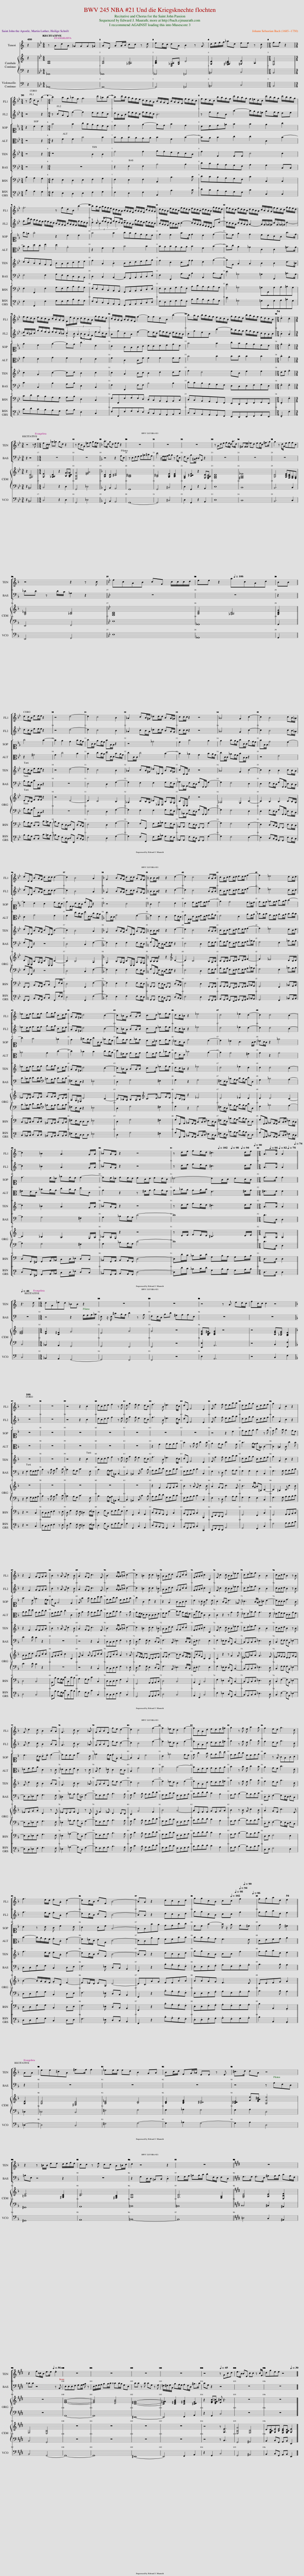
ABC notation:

X:1
%%score [ 1 ( 2 3 ) ] [ 4 ( 5 6 ) ] [ 7 8 ] 9 [ 10 11 12 13 ] { 14 | 15 } { 16 | 17 } [ 18 19 ] 20 [ 21 22 ]
L:1/8
Q:1/4=480
M:none
I:linebreak $
K:C
V:1 treble
V:2 treble
V:3 treble
V:4 treble
V:5 treble
V:6 treble
V:7 treble
V:8 treble
V:9 alto
V:10 alto1
V:11 alto
V:12 treble transpose=-12
V:13 bass
V:14 treble
V:15 bass
V:16 treble
V:17 bass
V:18 bass
V:19 bass-8
V:20 bass
V:21 bass
V:22 bass-8
V:1
 z2 ||[K:Bb][M:4/4][Q:1/4=54] z8 | z8 | z8 | z8 || %5
[M:2/4] z4 ||$[M:3/4][Q:1/4=90] z f dB b2- |[M:6/4] b2 ag_af g3 c'=ab- | bc'/b/ a/g/f/e/ d/c/B/A/ B/A/G/F/ B/A/G/F/ f/e/d/c/ | f/e/d/c/ b/a/g/f/ c'/b/a/g/ f/=e/d/c/ c'/b/a/g/ c'/b/a/g/ |$ %10
 .f6 z fdB b2- | ba/g/ a/g/f/e/ d/c/B/A/ B/A/G/F/ B/A/G/F/ c/B/A/G/ | d/c/B/A/ e/d/c/B/ f/e/d/c/ e/d/c/.B/ d/c/B/A/ g/f/e/d/ | f/e/d/c/ e/d/c/B/ d/c/B/A/ c/B/A/G/ f/e/d/c/ g/f/e/d/ |$ f/e/d/c/ e/d/c/B/ c/B/A/G/ F/e/d/c/ d/c/B/A/ g/f/e/d/ | %15
 c/B/A/G/ B/A/G/F/ f2- ffdB b2- | ba/g/ b/a/g/f/ e/d/c/B/ g/f/e/d/ b/a/g/f/ e/d/c/B/ ||[M:2/4][Q:1/4=54] .d2 .c2 ||$[M:3/4] z2 z4 ||[M:4/4] z8 | %20
 z8 ||[K:F] z8 | z8 | z8 | z8 | %25
 z8 | z8 | z8 |$ z8 ||[K:Bb] z8 | %30
 z8[Q:1/4=106] | z2 ||$ dc/B/ ee/e/ z2 | z4 d4- | d2 c4 B2 | %35
 _A2 cB/^G/ _dd/d/ BA/=G/ | cc/c/ z2 z4 | _A4 G2 c2- | c2 B4 cB/_A/ |$ dD/D/ BA/G/ cc/c/ c2- | %40
 c2 B4 A2 ||[K:F] G2 BA/G/ cc/c/ AG/F/ ||[K:C] BB/B/ z2 z2 d2- | d2 c4 BA/B/ | cB/c/ dc/d/ ed/e/ f2- | %45
 f2 _e4 dc/d/ |$ _ed/e/ fe/f/ gf/g/ cd/e/ | AG/^F/ d4 c2- | c_B/A/ BA/B/ c>d _ef/e/ | dc/_B/ z2 _e4 | %50
 d4 _e2 d2- | d2 d4 c2- |$ c2 _B2 A3 G/A/ | _BA/G/ z2 z4 | z d/e/ fe/d/ ^c3 d/e/[Q:1/4=102][Q:1/4=98][Q:1/4=94][Q:1/4=90] || %55
[M:2/4] A>A A2[Q:1/4=86][Q:1/4=82][Q:1/4=78][Q:1/4=74] ||$[Q:1/4=48] z4 ||[M:4/4] z8 | z8 | z8 | %60
 z8 | z8 ||$[K:F] z8[Q:1/4=106] | z8 | z4 z2 c2 | %65
 dcde f2 z e | d g2 f e2 dc | f3 B _e3 d/c/ | dE F4 E2 | F f2 f eeaa | %70
 ddgg cdef | g2 G2 c2 z2 |$ z2 F2 GFGA | B2 z A G c2 B | A2 GF c3 F | %75
 B3 A/G/ A=B c2- | c2 =B2 c c2 _B | AAdd GGcc | FGAB c2 C2 | F c2 c BB_ee | %80
 cd_ef B2 B2 | cBcd B2 z B |$ G d2 c B2 BA | G3 c B3 _A | GABF fe d2- | %85
 d2 c4 f2- | f2 _ed c2 f2- | fBAd ede^f | g2 z f e a2 g | f2 ed g3 c |$ %90
 f3 e/d/ .e.A d2- | dc/B/ cF B4- | BA z2 dcBd | ggcB c[Q:1/4=102]c[Q:1/4=94] f2[Q:1/4=98][Q:1/4=90][Q:1/4=86] | fgad[Q:1/4=54] e2 ||$ %95
 z2 | z8 | z8 | z8 | z8 |$ %100
 z8 | z8 | z8 | z8 ||[K:E] z8 |$ %105
 z8[Q:1/4=56] | z8 | z8 | z8 | z8 | %110
 z8[Q:1/4=45] | z8 | z8[Q:1/4=30] |] %113
V:2
 z2 ||[K:Bb][M:4/4] z8 | z8 | z8 | z8 || %5
[M:2/4] z4 ||$[M:3/4] z4 z2 |[M:6/4] z cAF f2- f2 edec | d/B/A/B/ f/e/d/c/ f/e/d/c/ .B6 | z fdB a2- a/g/f/=e/ gf/e/ de |$ %10
 .fc'/b/ a/g/f/e/ f/e/d/c/ B/A/G/F/ B/A/G/F/ f/e/d/c/ | z .c f/.ec/ .fd/c/ z6 | B/A/G/F/ c/B/A/B/ c2- c/B/A/G/ F/E/D/C/ Dd- | d/c/B/A/ c/B/A/G/ A2- A/G/_G/=G/ c/G/_G/=G/ d2- |$ d/c/=B/c/ g/f/e/d/ e/d/c/_B/ (4:3:4.c2 .A2 .G2 .d2 | %15
 AfcA e2- ed/c/ f/e/d/c/ d/c/B/A/ | BfdB b2- b/a/g/f/ g/f/e/d/ c/B/A/B/ ||[M:2/4] .B2 .A2 ||$[M:3/4] z2 z4 ||[M:4/4] z8 | %20
 z8 ||[K:F] z8 | z8 | z8 | z8 | %25
 z8 | z8 | z8 |$ z8 ||[K:Bb] z8 | %30
 z8 | z2 ||$ dc/B/ ee/e/ z2 | z4 d4- | d2 c4 B2 | %35
 _A2 cB/A/ _dd/d/ BA/G/ | cc/c/ z2 z4 | _A4 G2 c2- | c2 B4 cB/_A/ |$ dD/D/ BA/G/ cc/c/ c2- | %40
 c2 B4 A2 ||[K:F] G2 BA/G/ cc/c/ AG/F/ ||[K:C] BB/B/ z2 z2 d2- | d2 c4 BA/B/ | cB/c/ dc/d/ ed/e/ f2- | %45
 f2 _e4 dc/d/ |$ _ed/e/ fe/f/ gf/g/ cd/e/ | AG/^F/ d4 c2- | c_B/A/ BA/B/ c>d _ef/e/ | dc/_B/ z2 _e4 | %50
 d4 _e2 d2- | d2 d4 c2- |$ c2 _B2 A3 G/A/ | _BA/G/ z2 z4 | z d/e/ fe/d/ ^c3 d/e/ || %55
[M:2/4] A>A A2 ||$ z4 ||[M:4/4] z8 | z8 | z8 | %60
 z8 | z8 ||$[K:F] z8 | z8 | z4 z2 c2 | %65
 dcde f2 z e | d g2 f e2 dc | f3 B _e3 d/c/ | dE F4 E2 | F f2 f eeaa | %70
 ddgg cdef | g2 G2 c2 z2 |$ z2 F2 GFGA | B2 z A G c2 B | A2 GF c3 F | %75
 B3 A/G/ A=B c2- | c2 =B2 c c2 _B | AAdd GGcc | FGAB c2 C2 | F c2 c BB_ee | %80
 cd_ef B2 B2 | cBcd B2 z B |$ G d2 c B2 BA | G3 c B3 _A | GABF fe d2- | %85
 d2 c4 f2- | f2 _ed c2 f2- | fBAd ede^f | g2 z f e a2 g | f2 ed g3 c |$ %90
 f3 e/d/ .e.A d2- | dc/B/ cF B4- | BA z2 dcBd | ggcB cc f2 | fgad e2 ||$ %95
 z2 | z8 | z8 | z8 | z8 |$ %100
 z8 | z8 | z8 | z8 ||[K:E] z8 |$ %105
 z8 | z8 | z8 | z8 | z8 | %110
 z8 | z8 | z8 |] %113
V:3
 x2 ||[K:Bb][M:4/4] x8 | x8 | x8 | x8 || %5
[M:2/4] x4 ||$[M:3/4] x6 |[M:6/4] x12 | x12 | x12 |$ %10
 x12 | (4:3:4.d2 .B2 .d2 .e2 d/c/B/A/ g/f/e/d/ e/d/c/B/ | x12 | x12 |$ z6 z .B B/.AF/ .ec/B/ | %15
 x12 | x12 ||[M:2/4] x4 ||$[M:3/4] x6 ||[M:4/4] x8 | %20
 x8 ||[K:F] x8 | x8 | x8 | x8 | %25
 x8 | x8 | x8 |$ x8 ||[K:Bb] x8 | %30
 x8 | x2 ||$ x6 | x8 | x8 | %35
 x8 | x8 | x8 | x8 |$ x8 | %40
 x8 ||[K:F] x8 ||[K:C] x8 | x8 | x8 | %45
 x8 |$ x8 | x8 | x8 | x8 | %50
 x8 | x8 |$ x8 | x8 | x8 || %55
[M:2/4] x4 ||$ x4 ||[M:4/4] x8 | x8 | x8 | %60
 x8 | x8 ||$[K:F] x8 | x8 | x8 | %65
 x8 | x8 | x8 | x8 | x8 | %70
 x8 | x8 |$ x8 | x8 | x8 | %75
 x8 | x8 | x8 | x8 | x8 | %80
 x8 | x8 |$ x8 | x8 | x8 | %85
 x8 | x8 | x8 | x8 | x8 |$ %90
 x8 | x8 | x8 | x8 | x6 ||$ %95
 x2 | x8 | x8 | x8 | x8 |$ %100
 x8 | x8 | x8 | x8 ||[K:E] x8 |$ %105
 x8 | x8 | x8 | x8 | x8 | %110
 x8 | x8 | x8 |] %113
V:4
 z2 ||[K:Bb][M:4/4] z8 | z8 | z8 | z8 || %5
[M:2/4] z4 ||$[M:3/4] z f d B b2- |[M:6/4] b2 a g _a f g3 c' =a b- | b c'/ b/ a/ g/ f/ e/ d/ c/ B/ A/ B/ A/ G/ F/ B/ A/ G/ F/ f/ e/ d/ c/ | f/ e/ d/ c/ b/ a/ g/ f/ c'/ b/ a/ g/ f/ =e/ d/ c/ c'/ b/ a/ g/ c'/ b/ a/ g/ |$ %10
 .f6 z f d B b2- | b a/ g/ a/ g/ f/ e/ d/ c/ B/ A/ B/ A/ G/ F/ B/ A/ G/ F/ c/ B/ A/ G/ | d/ c/ B/ A/ e/ d/ c/ B/ f/ e/ d/ c/ e/ d/ c/ B/ d/ c/ B/ A/ g/ f/ e/ d/ | f/ e/ d/ c/ e/ d/ c/ B/ d/ c/ B/ A/ c/ B/ A/ G/ f/ e/ d/ c/ g/ f/ e/ d/ |$ f/ e/ d/ c/ e/ d/ c/ B/ c/ B/ A/ .G/ F/ e/ d/ c/ d/ c/ B/ A/ g/ f/ e/ d/ | %15
 c/ B/ A/ G/ B/ A/ G/ F/ f2- f f d B b2- | b a/ g/ b/ a/ g/ f/ e/ d/ c/ B/ g/ f/ e/ d/ b/ a/ g/ f/ e/ d/ c/ B/ ||[M:2/4] .d2 .c2 ||$[M:3/4] z2 z4 ||[M:4/4] z8 | %20
 z8 ||[K:F] z8 | z8 | z8 | z8 | %25
 z8 | z8 | z8 |$ z8 ||[K:Bb] z8 | %30
 z8 | z2 ||$ g4 f2 | f2 e2 d2 f e/ d/ | g G/ G/ e d/ c/ f F/ F/ z2 | %35
 z4 _d4 | c2 f4 e2- | e2 f e/ d/ g G/ G/ e d/ c/ | f F/ F/ d4 c2- |$ c2 B2 A2 c B/ A/ | %40
 d D/ D/ B A/ G/ c C/ C/ z2 ||[K:F] z4 A4 ||[K:C] G2 c4 B2- | B2 c B/ c/ d c/ d/ e2- | e2 d4 c _B/ c/ | %45
 d c/ d/ _e d/ e/ f e/ f/ g2- |$ g2 f4 _e2 | d2 ^f e/ d/ g G/ G/ _e d/ c/ | a d/ d/ d _e/ d/ c A/ _B/ c d/ c/ | _B A/ G/ d4 c2- | %50
 c2 _B2 A3 G/ A/ | _B A/ G/ z2 _e4 |$ d3 c/ _B/ _e d/ c/ d2- | d c/ _B/ d c/ B/ c A/ B/ c B/ A/ | _B4- B G/ A/ B A/ G/ || %55
[M:2/4] d3/2 d/ d2 ||$ z4 ||[M:4/4] z8 | z8 | z8 | %60
 z8 | z8 ||$[K:F] z8 | z8 | z8 | %65
 z8 | z8 | z8 | z8 | z4 z2 c2 | %70
 d c d e f2 z e | d g2 f e2 d c |$ f3 B _e3 d/ c/ | d E F4 E2 | F f2 f e e a a | %75
 d d g g c d e f | g2 G2 c2 z2 | z2 F2 G F G A | B2 z A G c2 B | A2 G F B3 _E | %80
 _A3 G/ F/ .G .=A B2- | B A A A d3 G |$ c3 B/ A/ .B .c d2- | d c c c f3 B | _e3 d/ c/ .d .E F2- | %85
 F2 E2 c4 | B2 _e4 d c | d g2 f e e a a | d d g g c c d e | f2 z F G F G A |$ %90
 B2 z B G c2 B | A2 A c F4- | F F f e d d g g | c c f2- f/ z/ e d ^c | d3 e ^c2 ||$ %95
 z2 | z8 | z8 | z8 | z8 |$ %100
 z8 | z8 | z8 | z8 ||[K:E] z8 |$ %105
 z8 | z8 | z8 | z8 | z8 | %110
 z4 z4 | z8 | z8 |] %113
V:5
 z2 ||[K:Bb][M:4/4] z8 | z8 | z8 | z8 || %5
[M:2/4] z4 ||$[M:3/4] z2 z4 |[M:6/4] z c A F f2- f2 e d e c | d/ B/ A/ B/ f/ e/ d/ c/ f/ e/ d/ c/ .B6 | z f d B a2- a/ g/ f/ =e/ g f/ e/ d e |$ %10
 .f c'/ b/ a/ g/ f/ e/ f/ e/ d/ c/ B/ A/ G/ F/ B/ A/ G/ F/ f/ e/ d/ c/ | z .c f/ .e c/ .f d/ c/ z6 | B/ A/ G/ F/ c/ B/ A/ B/ c2- c/ B/ A/ G/ F/ E/ D/ C/ D d- | d/ c/ B/ A/ c/ B/ A/ G/ A2- A/ G/ _G/ =G/ c/ G/ _G/ =G/ d2- |$ d/ c/ =B/ c/ g/ f/ e/ d/ e/ d/ c/ _B/ (4:3:4.c2 .A2 .G2 .d2 | %15
 A f c A e2- e d/ c/ f/ e/ d/ c/ d/ c/ B/ A/ | B f d B b2- b/ a/ g/ f/ g/ f/ e/ d/ c/ B/ A/ B/ ||[M:2/4] .B2 .A2 ||$[M:3/4] z6 ||[M:4/4] z8 | %20
 z8 ||[K:F] z8 | z8 | z8 | z8 | %25
 z8 | z8 | z8 |$ z8 ||[K:Bb] z8 | %30
 z8 | z2 ||$ z2 ^G4 | G2 c4 B2- | B2 c B/ A/ d D/ D/ B A/ G/ | %35
 c C/ C/ c4 B2- | B2 _A2 G2 B A/ G/ | c C/ C/ _A G/ F/ B B/ B/ z2 | z4 E4 |$ D2 G4 F2- | %40
 F2 d c/ B/ e E/ E/ c B/ A/ ||[K:F] d D/ D/ G4 F2- ||[K:C] F2 E2 D2 F E/ D/ | G G/ G/ E D/ E/ F E/ F/ G A/ G/ | F4 E2 A G/ A/ | %45
 _B A/ B/ G F/ G/ A G/ A/ B c/ B/ |$ _A4 G2 c2- | c2 _B4 c B/ A/ | d ^F/ F/ G F/ G/ A F/ G/ A _B/ A/ | G D/ D/ _B4 A2- | %50
 A2 G4 ^F2 | G2 z2 G4 |$ ^F E/ D/ _B A/ G/ c B/ A/ d D | G2 z2 z ^F/ G/ A G/ F/ | G _B/ A/ G A/ B/ E3 ^F/ G/ || %55
[M:2/4] ^F3/2 F/ F2 ||$ z4 ||[M:4/4] z4 z2 z2 | z8 | z8 | %60
 z8 | z8 ||$[K:F] z8 | z8 | z8 | %65
 z8 | z8 | z2 F2 G F G A | B2 z A G c2 B | A2 G F c3 F | %70
 B3 A/ G/ A D C2- | C2 D2 C c2 B |$ A A d d G G c c | F G A B c2 C2 | F A2 A G G c c | %75
 F F B B A2 z A | G F/ E/ D D C C D E | F F B2- B B G F/ _E/ | D B A F C2 C2 | C2 z2 z G2 G | %80
 _E E _A A G3 F | _E G F F D D G F |$ _E F G A D2 z D | _E D E F D2 z D | B F2 _E D2 D C | %85
 B2 G4 F2 | B4 A4- | A E F F G F G A | B2 z B G c2 B | A2 G F c3 E |$ %90
 B2- B/ A/ G/ F/ .G .C F2- | F _E/ D/ E A D4- | D C A G F F B B | B B A G F3 E | D E F G A2 ||$ %95
 z2 | z8 | z8 | z8 | z8 |$ %100
 z8 | z8 | z8 | z8 ||[K:E] z8 |$ %105
 z8 | z8 | z8 | z8 | z8 | %110
 z8 | z8 | z8 |] %113
V:6
 x2 ||[K:Bb][M:4/4] x8 | x8 | x8 | x8 || %5
[M:2/4] x4 ||$[M:3/4] x6 |[M:6/4] x12 | x12 | x12 |$ %10
 x12 | (4:3:4.d2 .B2 .d2 .e2 d/ c/ B/ A/ g/ f/ e/ d/ e/ d/ c/ B/ | x12 | x12 |$ z6 z .B B/ .A F/ .e c/ B/ | %15
 x12 | x12 ||[M:2/4] x4 ||$[M:3/4] x6 ||[M:4/4] x8 | %20
 x8 ||[K:F] x8 | x8 | x8 | x8 | %25
 x8 | x8 | x8 |$ x8 ||[K:Bb] x8 | %30
 x8 | x2 ||$ x6 | x8 | x8 | %35
 x8 | x8 | x8 | x8 |$ x8 | %40
 x8 ||[K:F] x8 ||[K:C] x8 | x8 | x8 | %45
 x8 |$ x8 | x8 | x8 | x8 | %50
 x8 | x8 |$ x8 | x8 | x8 || %55
[M:2/4] x4 ||$ x4 ||[M:4/4] x8 | x8 | x8 | %60
 x8 | x8 ||$[K:F] x8 | x8 | x8 | %65
 x8 | x8 | x8 | x8 | x8 | %70
 x8 | x8 |$ x8 | x8 | x8 | %75
 x8 | x8 | x8 | x8 | x8 | %80
 x8 | x8 |$ x8 | x8 | x8 | %85
 x8 | x8 | x8 | x8 | x8 |$ %90
 x8 | x8 | x8 | x8 | x6 ||$ %95
 x2 | x8 | x8 | x8 | x8 |$ %100
 x8 | x8 | x8 | x8 ||[K:E] x8 |$ %105
 x8 | x8 | x8 | x8 | x8 | %110
 x8 | x8 | x8 |] %113
V:7
 z2 ||[K:Bb][M:4/4] z8 | z8 | z8 | z8 || %5
[M:2/4] z4 ||$[M:3/4] z2 B2 B2 |[M:6/4] f4 f2 g f e d c B | d2 c2 e2- e d f2 d2 | B c d =e f2- f2 e2 g2- |$ %10
 g =e .f4 z2 B2 B2 | f4 f2 g f e d c B | d2 c2 f3/2 c/ d2 B2 d2- | d c e2 d2 c B A G g3/2 d/ |$ e2 c2 e2- e d g2 B2 | %15
 A2 G F G A B A B c d B | f4 f2 g f e d c B ||[M:2/4] .d2 .c2 ||$[M:3/4] z2 z4 ||[M:4/4] z8 | %20
 z8 ||[K:F] z8 | z8 | z8 | z8 | %25
 z8 | z8 | z8 |$ z8 ||[K:Bb] z8 | %30
 z8 | z2 ||$ g g/ g/ e e/ e/ e d/ c/ | g G g f/ e/ f F f e/ d/ | g a/ b/ a g/ a/ f g/ a/ g f/ g/ | %35
 e f/ g/ _a g/ a/ _A _d/ c/ B c/ d/ | c B/ c/ _A B/ c/ B c/ d/ G A/ B/ | c d/ e/ f g/ _a/ d c/ d/ e f/ g/ | c B/ c/ d e/ f/ B c/ d/ e f/ e/ |$ d e/ f/ g a/ b/ e f/ g/ a b/ c'/ | %40
 f g/ a/ b c'/ d'/ e f/ g/ a b/ c'/ ||[K:F] d e/ f/ g a/ b/ a g/ a/ f g/ a/ ||[K:C] d e/ f/ e f/ g/ A B/ c/ d e/ f/ | g4 f2 e d | c2 A2 G2 c2 | %45
 _B4 A2 G2 |$ _A G/ A/ F G/ A/ D d _e d/ c/ | a c a g/ ^f/ ^a c'/ _b/ =a b/ c'/ | ^f d _b c'/ b/ a c'/ b/ a g/ a/ | _b4 z a/ b/ c' b/ a/ | %50
 d' c'/ d'/ g a/ _b/ _e d/ c/ _B/ A/ d | d2 z2 z A/ _B/ c B/ A/ |$ d c/ d/ G ^F/ G/ A _B/ c/ d2- | d _b/ a/ g a/ b/ ^f a/ g/ f g/ a/ | d g/ a/ _b a/ g/ ^c' e/ ^f/ g f/ e/ || %55
[M:2/4] ^f3/2 f/ f2 ||$ z4 ||[M:4/4] z8 | z8 | z8 | %60
 z8 | z8 ||$[K:F] z8 | z8 | z8 | %65
 z8 | z8 | z8 | z8 | z4 z2 c2 | %70
 d c d e f2 z e | d g2 f e2 d c |$ f3 B _e3 d/ c/ | d E F4 E2 | F f2 f e e a a | %75
 d d g g c d e f | g2 G2 c2 z2 | z2 F2 G F G A | B2 z A G c2 B | A2 G F B3 _E | %80
 _A3 G/ F/ .G .=A B2- | B A A A d3 G |$ c3 B/ A/ .B .c d2- | d c c c f3 B | _e3 d/ c/ .d .E F2- | %85
 F2 E2 c4 | B2 _e4 d c | d g2 f e e a a | d d g g c c d e | f2 z F G F G A |$ %90
 B2 z B G c2 B | A2 A c F4- | F F f e d d g g | c c f2- f/ z/ e d ^c | d3 e ^c2 ||$ %95
 z2 | z8 | z8 | z8 | z8 |$ %100
 z8 | z8 | z8 | z8 ||[K:E] z8 |$ %105
 z8 | z8 | z8 | z8 | z8 | %110
 z8 | z8 | z8 |] %113
V:8
 z2 ||[K:Bb][M:4/4] z8 | z8 | z8 | z8 || %5
[M:2/4] z4 ||$[M:3/4] z4 z2 |[M:6/4] z2 F2 F2 B4 B2 | B A B A G A B2 F2 B2- | B A B2 c2 c2 C2 B2- |$ %10
 B A d c e2 d2 .G4 | z2 F2 F2 B4 B2 | B A B A G A B2 F2 B2- | B c A2 _G2 D2 D2 =G3/2 G/ |$ G2 E2 G2 F2 E2 E2 | %15
 F2 C2 C F F2 F2 F F | B4 B2 B B B2 B2 ||[M:2/4] .B2 .A2 ||$[M:3/4] z2 z4 ||[M:4/4] z8 | %20
 z8 ||[K:F] z8 | z8 | z8 | z8 | %25
 z8 | z8 | z8 |$ z8 ||[K:Bb] z8 | %30
 z8 | z2 ||$ d d/ d/ c c/ c/ c d/ e/ | d c/ =B/ c G d A _B c/ d/ | G e/ d/ c d/ e/ A d/ c/ B c/ d/ | %35
 c d/ e/ f e/ f/ _d e/ f/ e E | e d/ e/ f g/ _a/ d e/ f/ g f/ g/ | c B/ c/ _A B/ c/ B A/ B/ c d/ e/ | A G/ A/ F G/ A/ G A/ B/ c d/ e/ |$ A G/ A/ B c/ d/ c d/ e/ f c | %40
 d e/ f/ g a/ b/ c d/ e/ F G/ A/ ||[K:F] B c/ d/ c G C c/ B/ A B/ c/ ||[K:C] d c/ B/ c d/ e/ f g/ a/ B c/ d/ | G A/ B/ E F/ G/ A2 B2 | A2 d2 B2 A2 | %45
 D2 G2 C2 D2 |$ C2 F2 G4 | d3 e/ ^f/ g a/ g/ f g | a2 g a/ g/ ^f _e2 d/ c/ | g4 z _e/ d/ c d/ e/ | %50
 A G/ A/ _B c/ d/ c d/ _e/ d c | _B B/ c/ d c/ B/ _e A/ G/ ^F G/ A/ |$ D A _B c/ d/ _e G A B/ c/ | _B2 z2 z4 | z _B/ c/ d c/ B/ e ^c/ d/ e d/ c/ || %55
[M:2/4] d3/2 d/ d2 ||$ z4 ||[M:4/4] z8 | z8 | z8 | %60
 z8 | z8 ||$[K:F] z8 | z8 | z8 | %65
 z8 | z8 | z2 F2 G F G A | B2 z A G c2 B | A2 G F c3 F | %70
 B3 A/ G/ A =B, C2- | C2 =B,2 C c2 B |$ A A d d G G c c | F G A B c2 C2 | F A2 A G G c c | %75
 F F B B A2 z A | G F/ E/ D D C C D E | F F B2- B B G F/ _E/ | D B A F C2 C2 | C2 z2 z G2 G | %80
 ^D _E _A A G3 F | _E G F F D D G F |$ _E F G A D2 z D | _E D E F D2 z D | B, F2 _E D2 D C | %85
 B,2 G4 F2 | B4 A4- | A E F F G F G A | B2 z B G c2 B | A2 G F c3 E |$ %90
 B2- B/ A/ G/ F/ .G .C F2- | F _E/ D/ E A, D4- | D C A G F F B B | B B A G F3 E | D E F G A2 ||$ %95
 z2 | z8 | z8 | z8 | z8 |$ %100
 z8 | z8 | z8 | z8 ||[K:E] z8 |$ %105
 z8 | z8 | z8 | z8 | z8 | %110
 z8 | z8 | z8 |] %113
V:9
 z2 ||[K:Bb][M:4/4] z8 | z8 | z8 | z8 || %5
[M:2/4] z4 ||$[M:3/4] z4 z2 |[M:6/4] z6 z2 A,2 B,2 | F4 F2 G F E D C B, | F2 F,2 F, F, C4 C2 |$ %10
 D C B, A, G, F, B, A, B, C D E | F2 A,2 .B,2 B, C D E F G | F2 C2 C3/2 F/ F2 D2 G2- | G G, A,2 A,2 B,2 B,2 D3/2 =B,/ |$ C2 G,2 C2- C D B,2 C2 | %15
 C2 A,2 B, C B,2 D2 D E | F2 D4 E B, E2 E2 ||[M:2/4] D E .F2 ||$[M:3/4] z2 z4 ||[M:4/4] z8 | %20
 z8 ||[K:F] z8 | z8 | z8 | z4 z2 z2 | %25
 z8 | z8 | z8 |$ z8 ||[K:Bb] z8 | %30
 z8 | z2 ||$ B B/ B/ G G/ G/ _A A/ A/ | D E/ F/ G c A B/ c/ B A/ B/ | E G/ F/ E G A F/ E/ D B | %35
 E D/ C/ c B/ c/ F F, B, _A,/ G,/ | E F/ G/ _A G/ F/ G D E B, | E D/ C/ D C G D G, A,/ B,/ | C D/ E/ F B E G/ F/ G A/ B/ |$ A D d c/ B/ A G F G/ A/ | %40
 A, B,/ C/ D C/ B,/ G A/ B/ c B/ A/ ||[K:F] G D E F/ G/ A B/ c/ d c ||[K:C] B G G F/ E/ A G/ F/ F G/ A/ | B A/ G/ c G d2 e E | F4 E2 C2 | %45
 G2 _B,2 F2 D2 |$ _E2 D C D2 C2 | A, A/ G/ ^F G/ A/ G _E/ D/ C D/ E/ | A, D2 C/ D/ _E C2 _B,/ C/ | D4 z c/ _B/ A B/ c/ | %50
 ^F G/ A/ D G- G F/ G/ D F | G d/ c/ _B c/ d/ G _E/ D/ C D/ E/ |$ ^F, D2 _E/ D/ C3 D/ E/ | D2 z2 z ^F/ E/ D E/ F/ | G4- G G/ A/ _B A/ G/ || %55
[M:2/4] A3/2 A/ A2 ||$ z4 ||[M:4/4] z8 | z8 | z8 | %60
 z8 | z8 ||$[K:F] z8 | z8 | z4 z2 C2 | %65
 D C D E F2 z E | D G2 F E2 D C | F3 B, _E3 D/ C/ | D E, F,4 E,2 | F, F2 F E E A A | %70
 D D G G C D E F | G2 G,2 C2 z2 |$ z2 F,2 G, F, G, A, | B,2 z A, G, C2 B, | A,2 G, F, C3 F, | %75
 B,3 A,/ G,/ A, =B, C2- | C2 =B,2 C C2 _B, | A, A, D D G, G, C C | F, G, A, B, C2 C,2 | F, C2 C B, B, _E E | %80
 C D _E F B,2 B,2 | C B, C D B,2 z B, |$ G, D2 C B,2 B, A, | G,3 C B,3 _A, | G, A, B, F, F E D2- | %85
 D2 C4 F2- | F2 _E D C2 F2- | F B, A, D E D E ^F | G2 z F E A2 G | F2 E D G3 C |$ %90
 F3 E/ D/ .E .A, D2- | D C/ B,/ C F, B,4- | B, A, z2 D C B, D | G G C B, C C F2 | F G A D E2 ||$ %95
 z2 | z8 | z8 | z8 | z8 |$ %100
 z8 | z8 | z8 | z8 ||[K:E] z8 |$ %105
 z8 | z8 | z8 | z8 | z8 | %110
 z8 | z8 | z8 |] %113
V:10
 z2 ||[K:Bb][M:4/4] z8 | z8 | z8 | z8 || %5
[M:2/4] z4 ||$[M:3/4] z2 B2 B2 |[M:6/4] f4 f2 gfedcB | d2 c2 e2- ed f2 d2 | Bcd=e f2 f2 e2 g2 |$ %10
 g=e .f4 z2 B2 B2 | f4 f2 gfedcB | d2 c2 f>c d2 B2 d2- | dc e2 d2 cBAG g>d |$ e2 c2 e2- ed g2 B2 | %15
 A2 GFGA BABcdB | f4 f2 gfedcB ||[M:2/4] .d2 .c2 ||$[M:3/4] z2 z4 ||[M:4/4] z8 | %20
 z8 ||[K:F] z8 | z8 | z8 | z8 | %25
 z8 | z8 | z8 |$ z8 ||[K:Bb] z8 | %30
 z8 | z2 ||$ g4 f2- | f2 e2 d2 fe/d/ | gG/G/ ed/c/ fF/F/ z2 | %35
 z4 _d4 | c2 f4 e2 | e2 fe/d/ gG/G/ ed/c/ | fF/F/ d4 c2- |$ c2 B2 A2 cB/A/ | %40
 dD/D/ BA/G/ cC/C/ z2 ||[K:F] z4 A4 ||[K:C] G2 c4 B2 | B2 cB/c/ dc/d/ e2- | e2 d4 c_B/c/ | %45
 dc/d/ _ed/e/ fe/f/ g2- |$ g2 f4 _e2 | d2 ^fe/d/ gG/G/ _ed/c/ | ad/d/ d_e/d/ cA/_B/ cd/c/ | _BA/G/ d4 c2- | %50
 c2 _B2 A3 G/A/ | _BA/G/ z2 _e4 |$ d3 c/_B/ _ed/c/ d2- | dc/_B/ dc/B/ cA/B/ cB/A/ | _B4- BG/A/ BA/G/ || %55
[M:2/4] d>d d2 ||$ z4 ||[M:4/4] z8 | z8 | z8 | %60
 z8 | z8 ||$[K:F] z8 | z8 | z8 | %65
 z8 | z8 | z8 | z8 | z4 z2 c2 | %70
 dcde f2 z e | d g2 f e2 dc |$ f3 B _e3 d/c/ | dE F4 E2 | F f2 f eeaa | %75
 ddgg cdef | g2 G2 c2 z2 | z2 F2 GFGA | B2 z A G c2 B | A2 GF B3 _E | %80
 _A3 G/F/ .G.=A B2- | BAAA d3 G |$ c3 B/A/ .B.c d2- | dccc f3 B | _e3 d/c/ .d.E F2- | %85
 F2 E2 c4 | B2 _e4 dc | d g2 f eeaa | ddgg ccde | f2 z F GFGA |$ %90
 B2 z B G c2 B | A2 Ac F4- | FFfe ddgg | cc f2- f/ z/ e d^c | d3 e ^c2 ||$ %95
 z2 | z8 | z8 | z8 | z8 |$ %100
 z8 | z8 | z8 | z8 ||[K:E] z8 |$ %105
 z8 | z8 | z8 | z8 | z8 | %110
 z8 | z8 | z8 |] %113
V:11
 z2 ||[K:Bb][M:4/4] z8 | z8 | z8 | z8 || %5
[M:2/4] z4 ||$[M:3/4] z4 z2 |[M:6/4] z2 F2 F2 B4 B2 | BABAGA B2 F2 B2- | BA B2 c2 c2 C2 B2- |$ %10
 BAdc e2 d2 .G4 | z2 F2 F2 B4 B2 | BABAGA B2 F2 B2- | Bc A2 _G2 D2 D2 =G>G |$ G2 E2 G2 F2 E2 E2 | %15
 F2 C2 CF F2 F2 FF | B4 B2 BB B2 B2 ||[M:2/4] .B2 .A2 ||$[M:3/4] z2 z4 ||[M:4/4] z8 | %20
 z8 ||[K:F] z8 | z8 | z8 | z8 | %25
 z8 | z8 | z8 |$ z8 ||[K:Bb] z8 | %30
 z8 | z2 ||$ z2 ^G4 | G2 c4 B2 | B2 cB/A/ dD/D/ BA/G/ | %35
 cC/C/ c4 B2- | B2 _A2 G2 BA/G/ | cC/C/ _AG/F/ BB,/B,/ z2 | z4 E4 |$ D2 G4 F2 | %40
 F2 dc/B/ eE/.E/ cB/A/ ||[K:F] dD/D/ G4 F2- ||[K:C] F2 E2 D2 FE/D/ | GG,/G,/ ED/E/ FE/F/ GA/G/ | F4 E2 AG/A/ | %45
 _BA/B/ GF/G/ AG/A/ Bc/B/ |$ _A4 G2 c2- | c2 _B2 B2 cB/A/ | d^F/F/ GF/G/ AF/G/ A_B/A/ | GD/D/ _B4 A2- | %50
 A2 G4 ^F2 | G2 z2 G4 |$ ^FE/D/ _BA/G/ cB/A/ dD | G2 z2 z ^F/G/ AG/F/ | G_B/A/ GA/B/ E3 ^F/G/ || %55
[M:2/4] ^F>F F2 ||$ z4 ||[M:4/4] z8 | z8 | z8 | %60
 z8 | z8 ||$[K:F] z8 | z8 | z8 | %65
 z8 | z8 | z2 F2 GFGA | B2 z A G c2 B | A2 GF c3 F | %70
 B3 A/G/ A=B, C2- | C2 =B,2 C c2 B |$ AAdd GGcc | FGAB c2 C2 | F A2 A GGcc | %75
 FFBB A2 z A | GF/E/ DD CCDE | FF B2- BB GF/_E/ | DBAF C2 C2 | C2 z2 z G2 G | %80
 _EE_AA G3 F | _EGFF DDGF |$ _EFGA D2 z D | _EDEF D2 z D | B, F2 _E D2 DC | %85
 B,2 G4 F2 | B4 A4- | AEFF GFGA | B2 z B G c2 B | A2 GF c3 E |$ %90
 B2- B/A/G/F/ .G.C F2- | F_E/D/ EA, D4- | DCAG FFBB | BBAG F3 E | DEFG A2 ||$ %95
 z2 | z8 | z8 | z8 | z8 |$ %100
 z8 | z8 | z8 | z8 ||[K:E] z8 |$ %105
 z8 | z8 | z8 | z8 | z8 | %110
 z8 | z8 | z8 |] %113
V:12
 z2 ||[K:Bb][M:4/4] z AdA _GGG=G | AD AA/B/ cc z d | ed/c/ dA B2 z G | d/e/f/g/ _ad ee z c || %5
[M:2/4] ff z2 ||$[M:3/4] z4 z2 |[M:6/4] z8 B2 B2 | f4 f2 gfedcB | f2 F2 FF c4 c2 |$ %10
 dcBAGF BABcde | f2 A2 .B2 Bcdefg | f2 c2 c>f f2 d2 g2- | gG A2 A2 B2 B2 d>=B |$ c2 G2 c2- cd B2 c2 | %15
 c2 A2 Bc B2 d2 de | f2 d4 eB e2 e2 ||[M:2/4] de .f2 ||$[M:3/4] z4 z d ||[M:4/4] ec/c/ _g=g gd z2 | %20
 z dBG =ef gf/e/ ||[K:F] .a>d gd ee z2 | z8 | z8 | z8 | %25
 z Ade fe/d/ .a>d | ^FF/F/ _ed ee/c/ ^f>g | g2 z d/G/ effc |$ z4 z2 z c ||[K:Bb] fcAB cF c/c/c/d/ | %30
 ee z2 acAd | BB ||$ dc/B/ ee/e/ z2 | z4 d4- | d2 c4 B2 | %35
 _A2 cB/^G/ _d_D/D/ BA/=G/ | cC/C/ z2 z4 | _A4 G2 c2- | c2 B2 B2 cB/A/ |$ dD/D/ BA/G/ cC/C/ c2- | %40
 c2 B4 A2 ||[K:F] G2 BA/G/ cC/C/ AG/F/ ||[K:C] BB/B/ z2 z2 d2- | d2 c4 BA/B/ | cB/c/ dc/d/ ed/e/ f2- | %45
 f2 _e4 dc/d/ |$ _ed/e/ fe/f/ gf/g/ cd/e/ | AG/^F/ d4 c2- | c_B/A/ BA/B/ c>d _ef/e/ | dc/_B/ z2 _e4 | %50
 d4 _e2 d2 | d2 d4 c2- |$ c2 _B2 A3 G/A/ | _BA/G/ z2 z4 | z d/e/ fe/d/ ^c3 d/e/ || %55
[M:2/4] A>A A2 ||$ z3 d ||[M:4/4] dG_ed _BB z2 | z8 | z8 | %60
 z4 z A ed/c/ | fc/c/ c2 z4 ||$[K:F] z8 | z8 | z4 z2 c2 | %65
 dcde f2 z e | d g2 f e2 dc | f3 B _e3 d/c/ | dE F4 E2 | F f2 f eeaa | %70
 ddgg cdef | g2 G2 c2 z2 |$ z2 F2 GFGA | B2 z A G c2 B | A2 GF c3 F | %75
 B3 A/G/ A=B c2- | c2 =B2 c c2 _B | AAdd GGcc | FGAB c2 C2 | F c2 c BB_ee | %80
 cd_ef B2 B2 | cBcd B2 z B |$ G d2 c B2 BA | G3 c B3 _A | GABF fe d2- | %85
 d2 c4 f2- | f2 _ed c2 f2- | fBAd ede^f | g2 z f e a2 g | f2 ed g3 c |$ %90
 f3 e/d/ .e.A d2- | dc/B/ cF B4- | BA z2 dcBd | ggcB cc f2 | fgad e2 ||$ %95
 AA | ee^cA ^f>f f2 | _ee/e/ ed B2 GA | Bc/d/ FG/_A/ EE z E | ^c>d dA z4 |$ %100
 z2 z =B/B/ ee d/e/f/e/ | cc z e cc A=B/c/ | d2 z4 z2 | z8 ||[K:E] z8 |$ %105
 z2 f^^c/B/ e>e .e2 | z8 | z8 | z8 | z8 | %110
 z4 z Gcd | e>B BE cc z c/F/ | dgee z4 |] %113
V:13
 z2 ||[K:Bb][M:4/4] z8 | z8 | z8 | z8 || %5
[M:2/4] z4 ||$[M:3/4] z4 z2 |[M:6/4] z12 | z2 F,2 F,2 B,4 B,2 | DCB,A,G,F, A,2 G,2 C,C, |$ %10
 F,4 F,2 G,F,E,D,C,B,, | D,2 C,2 B,,2- B,,A,,B,,C,D,E, | F,2 F,,2 A,>F, B,2 B,,2 B,>G, | E2 _G,4 =G,2 G,,2 =B,>G, |$ C2 C,2 B,2 A,B, E,2 C,2 | %15
 F,2 F,,2 F,F, B,4 B,2 | DCB,A,G,F, E,D,E,F,G,E, ||[M:2/4] .F,2 .F,2 ||$[M:3/4] z2 z4 ||[M:4/4] z8 | %20
 z8 ||[K:F] z4 z2 A,E, | z E,F,G, A,=B,^CA, | E2 z/ G,/G,/A,/ B,B, z A,/E,/ | F,D, B,^C,/D,/ D,A,, z2 | %25
 z8 | z8 | z8 |$ _DD z D/C/ _A,2 z2 ||[K:Bb] z8 | %30
 z8 | z2 ||$ B,A,/G,/ CC,/C,/ z2 | z8 | E,4 D,2 G,2- | %35
 G,2 F,2 F,2 G,F,/E,/ | _A,_A,,/A,,/ F,E,/D,/ G,G,,/G,,/ G,2- | G,2 F,4 E,2 | E,2 F,E,/D,/ G,G,,/G,,/ E,D,/C,/ |$ F,F,,/F,,/ z2 z4 | %40
 D,4 C,2 F,2- ||[K:F] F,2 E,2 F,2 F,E,/D,/ ||[K:C] G,G,,/G,,/ E,D,/C,/ F,F,/F,/ z2 | E,4 D,2 G,F,/G,/ | A,G,/A,/ F,E,/F,/ G,F,/G,/ A,_B,/A,/ | %45
 G,4 F,2 _B,A,/B,/ |$ C_B,/C/ DC/D/[K:bass] =B,A,/B,/ CB,/C/ | ^F,E,/D,/ z2 _E,4 | D,2 G,4 ^F,2 | G,2 z2 G,4 | %50
 ^F,E,/D,/ _B,A,/G,/ CB,/A,/ DD, | G,2 _B,4 A,2- |$ A,2 G,4 ^F,2 | G,2 _B,A,/G,/ D4- | D8 || %55
[M:2/4] D>D, D,2 ||$ z4 ||[M:4/4] z4 z2 G,/G,/A,/_B,/ | E, z/ E,/ ^CB,/A,/ D2 z A, | F,E,/D,/ B,D ^G,A,A,E, | %60
 z8 | z8 ||$[K:F] z2 F,2 G,F,G,A, | B,2 z B, A, D2 C | =B,2 A,G, C3 F, | %65
 B,3 A,/G,/ A,=B,, C,2- | C,2 =B,,2 C, C2 B, | A,A,DD G,G,CC | F,G,A,B, C2 C,2 | F,2 z D, A,2 A,A, | %70
 G,2 G,2 F,2 C,2 | G,3 G, A,A,B,C |$ D3 D C2 z2 | z8 | z4 z2 C,2 | %75
 D,C,D,E, F,2 z E, | D, G,2 F, E,2 D,C, | F,3 B,, _E,3 D,/C,/ | .D,.E, F,4 E,2 | F,2 _E,E, D,G,, C,2- | %80
 C,B,,C,D, _E,3 D, | C,2 F,F, F,B,, _E,2- |$ E,D,_E,F, G,3 F, | ^D,2 _A,A, .A,.=D, G,2- | G,F,G,A, B,3 A, | %85
 G, C2 B, A,A,DD | G,G,CC F,F,G,A, | B,CDD C2 A,2 | G,A, B,2- B,A,B,C | .D,.E, F,2- F,E,/D,/ E,C, |$ %90
 D,D,G,G, C,2 D,E, | F,3 _E, D,C, B,,2 | F,,2 z2 .B,.A,.G,.F, | .E,E,F,.G, A,F,.G,.A, | B,3 B, A,2 ||$ %95
 z2 | z8 | z8 | z8 | z4 z A,F,D, |$ %100
 =B,E, z4 z2 | z8 | z2 G,D,/D,/ =B,,C, .D,2 | G,G,/A,/ =B,B,/C/ DF,/E,/ F,D, ||[K:E] G,>G, .G,>E, ^A,A,/B,/ CA,/F,/ |$ %105
 ^^CC z4 z B,, | E,E,E,F, G,G,/A,/ B, z | E,/F,/G,/A,/ B,B,/C/ ^^CC/B,/ G,E, | CC z C CG, z G, | =F,/^F,/G,/C,/ B,A,/G,/ A,F,/D,/ ^B,>C | %110
 CG, z2 z4 | z8 | z8 |] %113
V:14
 z2 ||[K:Bb][M:4/4] z8 | z8 | z8 | z8 || %5
[M:2/4] z4 ||$[M:3/4] z2 z4 |[M:6/4] z12 | z12 | z12 |$ %10
 z12 | z12 | z12 | z12 |$ z12 | %15
 z12 | z12 ||[M:2/4] z2 z2 ||$[M:3/4] z6 ||[M:4/4] z8 | %20
 z8 ||[K:F] z8 | z8 | z8 | z8 | %25
 z8 | z8 | z8 |$ z8 ||[K:Bb] z8 | %30
 z8 | z2 ||$ DC/B,/ EE/E/ z2 | z4 D4- | D2 C4 B,2 | %35
 _A,2 CB,/A,/ _D_D,/D,/ B,A,/G,/ | CC,/C,/ z2 z4 | _A,4 G,2 C2- | C2 B,2 B,2 CB,/A,/ |$ DD,/D,/ B,A,/G,/ CC,/C,/ C2- | %40
 C2 B,4 A,2 ||[K:F] G,2 B,A,/G,/ CC,/C,/ A,G,/F,/ ||[K:C] B,B,/B,/ z2 z2[K:treble] D2- | D2 C4 B,A,/B,/ | CB,/C/ DC/D/ ED/E/ F2- | %45
 F2 _E4 DC/D/ |$ _ED/E/ FE/F/ GF/G/ CD/E/ | A,G,/^F,/ D4 C2- | C_B,/A,/ B,A,/B,/[K:treble] C>D _EF/E/ | DC/_B,/ z2 _E4 | %50
 D4 _E2 D2 | D2 D4 C2- |$ C2 _B,2 A,3 G,/A,/ | _B,A,/G,/ z2 z4 | z D/E/ FE/D/ ^C3 D/E/ || %55
[M:2/4] A,>A, A,2 ||$ z4 ||[M:4/4] z8 | z8 | z8 | %60
 z8 | z8 ||$[K:F] z8 | z8 | z8 | %65
 z8 | z8 | z2 F2 GFGA | B2 z A G c2 B | A2 GF c3 F | %70
 B3 A/G/ A=B, C2- | C2 =B,2 C c2 B |$ AAdd GGcc | FGAB c2 C2 | F A2 A GGcc | %75
 FFBB A2 z A | GF/E/ DD CCDE | FF B2- BB GF/_E/ | DBAF C2 C2 | C2 z2 z G2 G | %80
 ^D_E_AA G3 F | _EGFF DDGF |$ _EFGA D2 z D | _EDEF D2 z D | B, F2 _E D2 DC | %85
 B,2 G4 F2 | B4 A4- | AEFF GFGA | B2 z B G c2 B | A2 GF c3 E |$ %90
 B2- B/A/G/F/ .G.C F2- | F_E/D/ EA, D4- | DCAG FFBB | BBAG F3 E | DEFG A2 ||$ %95
 z2 | z8 | z8 | z8 | z8 |$ %100
 z8 | z8 | z8 | z8 ||[K:E] z8 |$ %105
 z8 | [EGB]8- | [EGB]4 [DGB]4 | [C^EG]8- | [C=FG]2 [C^EGB]2 [C^FA]2 [=CDF]2 | %110
 z2 [EGc][DFG=c] [E^c] z3 | z8 | z8 |] %113
V:15
 z2 ||[K:Bb][M:4/4] z8 | z8 | z8 | z8 || %5
[M:2/4] z4 ||$[M:3/4] z6 |[M:6/4] z12 | z12 | z12 |$ %10
 z12 | z12 | z12 | z12 |$ z12 | %15
 z12 | z12 ||[M:2/4] z4 ||$[M:3/4] z6 ||[M:4/4] z8 | %20
 z8 ||[K:F] z8 | z8 | z8 | z8 | %25
 z8 | z8 | z8 |$ z8 ||[K:Bb] z8 | %30
 z8 | z2 ||$ B,A,/G,/ CC,/C,/ z2 | z8 | E,4 D,2 G,2- | %35
 G,2 F,2 F,2 G,F,/E,/ | _A,_A,,/A,,/ F,E,/D,/ G,G,,/G,,/ G,2- | G,2 F,4 E,2 | E,2 F,E,/D,/ G,G,,/G,,/ E,D,/C,/ |$ F,F,,/F,,/ z2 z4 | %40
 D,4 C,2 F,2- ||[K:F] F,2 E,2 F,2 F,E,/D,/ ||[K:C] G,G,,/G,,/ E,D,/C,/ F,F,/F,/ z2 | E,4 D,2 G,F,/G,/ | A,G,/A,/ F,E,/F,/ G,F,/G,/ A,_B,/A,/ | %45
 G,4 F,2 _B,A,/B,/ |$ C_B,/C/ DC/D/[K:bass] =B,A,/B,/ CB,/C/ | ^F,E,/D,/ z2 _E,4 | D,2 G,4 ^F,2 | G,2 z2 G,4 | %50
 ^F,E,/D,/ _B,A,/G,/ CB,/A,/ DD, | G,2 _B,4 A,2- |$ A,2 G,4 ^F,2 | G,2 _B,A,/G,/ D4- | D8 || %55
[M:2/4] D>D, D,2 ||$ z4 ||[M:4/4] z8 | z8 | z8 | %60
 z8 | z8 ||$[K:F] z2 F,2 G,F,G,A, | B,2 z B, A, D2 C | =B,2 A,G, C3 F, | %65
 B,3 A,/G,/ A,=B,, C,2- | C,2 =B,,2 C, C2 B, | A,A,DD G,G,CC | F,G,A,B, C2 C,2 | F,2 z D, A,2 A,A, | %70
 G,2 G,2 F,2 C,2 | G,3 G, A,A,B,C |$ D3 D C2 z2 | z8 | z4 z2 C,2 | %75
 D,C,D,E, F,2 z E, | D, G,2 F, E,2 D,C, | F,3 B,, _E,3 D,/C,/ | .D,.E, F,4 E,2 | F,2 _E,E, D,G,, C,2- | %80
 C,B,,C,D, _E,3 D, | C,2 F,F, F,B,, _E,2- |$ E,D,_E,F, G,3 F, | _E,2 _A,A, .A,.D, G,2- | G,F,G,A, B,3 A, | %85
 G, C2 B, A,A,DD | G,G,CC F,F,G,A, | B,CDD C2 A,2 | G,A, B,2- B,A,B,C | .D,.E, F,2- F,E,/D,/ E,C, |$ %90
 D,D,G,G, C,2 D,E, | F,3 _E, D,C, B,,2 | F,,2 z2 .B,.A,.G,.F, | .E,E,F,.G, A,F,.G,.A, | B,3 B, A,2 ||$ %95
 z2 | z8 | z8 | z8 | z8 |$ %100
 z8 | z8 | z8 | z8 ||[K:E] z8 |$ %105
 z8 | G,,8- | G,,8 | ^E,,8- | E,,4 F,,2 A,,2 | %110
 z2 G,,2 C,4 | z8 | z8 |] %113
V:16
 z2 ||[K:Bb][M:4/4] [A,D]8 | [A,D]4 [_G,A,C]4 | [A,CE]2 [D,_G,A,][G,C] D4 | [G,D]2 [F,^G,=B,D]2 [=G,E]2 A,2 || %5
[M:2/4] [F,D]4 ||$[M:3/4] z6 |[M:6/4] z12 | z12 | z12 |$ %10
 z12 | z12 | z12 | z12 |$ z12 | %15
 z12 | z12 ||[M:2/4] z4 ||$[M:3/4] z2 [F,G,D]4 ||[M:4/4] [G,E]2 [_G,A,D]2 z2 [B,G][A,CD_G] | %20
 [D,B,G]4 [=EGA]4 ||[K:F] [A,D]2 [G,D]2 [^CE]4 | [A,^C]8 | [A,^C]4 [G,B,E]2 [A,CE]2 | [F,A,]2 [B,^CE]2 z2 [F,D][E,G,A,C] | %25
 [F,A,D]8 | [^F,A,_E]8 | [G,D]4 [G,CE][F,B,D][F,A,][E,G,] |$ [G,B,_D]4 [_A,C]4 ||[K:Bb] [F,A,C]8 | %30
 [A,CE]4 [_G,A,C]4 | [G,B,DG]2 ||$ z4 z2 | z8 | z8 | %35
 z8 | z8 | z8 | z8 |$ z8 | %40
 z8 ||[K:F] z8 ||[K:C] z8 | z8 | z8 | %45
 z8 |$ z8 | z8 | z8 | z8 | %50
 z8 | z8 |$ z8 | z8 | z8 || %55
[M:2/4] z4 ||$ [D^FA]4 ||[M:4/4] [DG]2 [C^F]2 G4 | E4 A4 | A4 z4 | %60
 [CEA][B,DE^G] [CEA]2 z4 | z4 [CFA][_B,EG] [A,CF]2 ||$[K:F] z8 | z8 | z8 | %65
 z8 | z8 | z8 | z8 | z8 | %70
 z8 | z8 |$ z8 | z8 | z8 | %75
 z8 | z8 | z8 | z8 | z8 | %80
 z8 | z8 |$ z8 | z8 | z8 | %85
 z8 | z8 | z8 | z8 | z8 |$ %90
 z8 | z8 | z8 | z8 | z4 z2 ||$ %95
 [A,E]2 | [A,E]4 [^F,A,D]4 | [A,C_E]4 [B,D]4 | [B,D]2 [B,DF]2 [B,^CE]4 | [B,^CE]2 [Fd][EGA^c] [A,Fd]4 |$ %100
 [=B,E]6 [^G,B,D]2 | [CE]6 [^F,A,C]2 | [G,D]8 | [G,D]6 [F,A,]2 ||[K:E] [G,B,E]4 [A,E]2 [E,CF]2 |$ %105
 F,4 [E,B,]4 | z8 | z8 | z8 | z8 | %110
 z4 z [G,E]3 | [E,B,G]4 [F,C]4 | D[F,A,B,D][G,E][B,E] [F,CE][F,A,B,D] [G,E]2 |] %113
V:17
 z2 ||[K:Bb][M:4/4] _G,,8 | _G,,8 | _G,,4 =G,,4 | =B,,4 C,4 || %5
[M:2/4] B,,4 ||$[M:3/4] z6 |[M:6/4] z12 | z12 | z12 |$ %10
 z12 | z12 | z12 | z12 |$ z12 | %15
 z12 | z12 ||[M:2/4] z4 ||$[M:3/4] z2 =B,,4 ||[M:4/4] C,4 z2 D,2 | %20
 G,,4 _D,4 ||[K:F] F,,2 B,,2 A,,4 | G,,8 | G,,4 ^C,4 | D,2 G,,2 z2 A,,2 | %25
 D,8 | C,8 | B,,6 C,2 |$ E,,4 F,,4 ||[K:Bb] E,8 | %30
 _G,,8 | G,,2 ||$ z4 z2 | z8 | z8 | %35
 z8 | z8 | z8 | z8 |$ z8 | %40
 z8 ||[K:F] z8 ||[K:C] z8 | z8 | z8 | %45
 z8 |$ z8 | z8 | z8 | z8 | %50
 z8 | z8 |$ z8 | z8 | z8 || %55
[M:2/4] z4 ||$ C,4 ||[M:4/4] _B,,2 A,,2 G,,4 | G,,4 F,,4 | F,,4 z4 | %60
 [E,,E,]2 A,,6 | z4 C,2 [F,,F,]2 ||$[K:F] z8 | z8 | z8 | %65
 z8 | z8 | z8 | z8 | z8 | %70
 z8 | z8 |$ z8 | z8 | z8 | %75
 z8 | z8 | z8 | z8 | z8 | %80
 z8 | z8 |$ z8 | z8 | z8 | %85
 z8 | z8 | z8 | z8 | z8 |$ %90
 z8 | z8 | z8 | z8 | z4 z2 ||$ %95
 _D,2 | _D,4 C,4 | ^F,4 G,4 | G,2 _A,2 G,4 | G,2 A,2 D,4 |$ %100
 ^G,,8 | A,,8 | =B,,8 | =B,,8 ||[K:E] ^^C,4 ^C,2 ^A,,2 |$ %105
 B,,4 G,,4 | z8 | z8 | z8 | z8 | %110
 z4 z C,3 | G,,4 ^A,,4 | B,,2 C,G,, A,,B,, E,,2 |] %113
V:18
 z2 ||[K:Bb][M:4/4] z8 | z8 | z8 | z8 || %5
[M:2/4] z4 ||$[M:3/4] B,2 A,2 G,2 |[M:6/4] F,2 E,2 D,2 E,2 F,2 G,2 | F,2 E,2 F,2 B,,2 B,3 C | DCB,A,G,F, C2 C,2 C,2 |$ %10
 F,2 F,,2 F,2 G,F,G,B,A,G, | F,E,D,C,B,,A,, G,,A,,B,,C,D,E, | F,E,F,G,A,F, B,CB,A,B,G, | E2 _G,4 =G,G,,G,A,=B,G, |$ CDCB,A,G, A,B, E,2 C,2 | %15
 F,F,,F,G,F,E, D,C,B,,A,,B,,C, | D,C,B,,A,,G,,F,, E,,D,,E,,F,,G,,E,, ||[M:2/4] .F,,2 .F,2 ||$[M:3/4] z6 ||[M:4/4] z8 | %20
 z8 ||[K:F] z8 | z8 | z8 | z8 | %25
 z8 | z8 | z8 |$ z8 ||[K:Bb] z8 | %30
 z8 | z2 ||$ B,A,/G,/ C,C, C=B,/A,/ | =B,G, E,D,/C,/ D,D,, D,C,/B,,/ | E,4 D,2 G,2- | %35
 G,2 F,F,, F,G,/_A,/ G,F,/E,/ | _A,,A,, F,E,/D,/ G,,G,, G,2- | G,2 F,4 E,2- | E,2 D,C,/B,,/ G,,G,, E,D,/C,/ |$ F,,F,, B,,A,,/G,,/ C,C, F,,F,/E,/ | %40
 D,4 F,,2 F,2- ||[K:F] F,2 E,2 F,2 F,E,/D,/ ||[K:C] G,,G,, E,D,/C,/ F,,F,, D,C,/B,,/ | E,4 D,2 G,,F,,/G,,/ | A,,G,,/A,,/ F,,E,,/F,,/ G,,F,,/G,,/ A,,_B,,/A,,/ | %45
 G,,4 F,,2 _B,,A,,/B,,/ |$ C,_B,,/C,/ D,C,/D,/ =B,,A,,/B,,/ C,B,,/C,/ | ^F,E,/D,/ D,D, _E,4 | D,2 G,4 ^F,2 | G,G,,/A,,/ _B,,A,,/G,,/ C,C,/D,/ _E,D,/C,/ | %50
 ^F,E,/D,/ _B,A,/G,/ CB,/A,/ D,D, | G,G,,/A,,/ _B,,A,,/G,,/ C,C,/D,/ _E,D,/C,/ |$ D,G,,/^F,,/ G,,A,,/_B,,/ C,D,/_E,/ D,C, | _B,,G,,/A,,/ B,,A,,/G,,/ D,4- | D,D/C/ _B,C/D/ G,B,/A,/ G,A,/B,/ || %55
[M:2/4] D,>D, D,2 ||$ z4 ||[M:4/4] z8 | z8 | z8 | %60
 z8 | z8 ||$[K:F] z2 z4 C,2 | D,C,D,E, F,2 z E, | D, G,2 F, E, ^D,2 F,/_E,/ | %65
 D,2 G,C, F,G,A,F, | G,2 G,,2 C,2 A,,2 | D,C,B,,A,, G,,2 C,2 | B,,G,,A,,B,, C,2 C,,2 | D,,F,,E,,D,, A,,4 | %70
 G,,4 F,,2 C,2 | G,,4 A,,A,,B,,C, |$ D,4 C,4 | B,,B, A,G,/F,/ CC,CB, | A,2 G,F, C2 C,2 | %75
 D,C,D,E, F,2 C,2 | G,,4 A,,A,,B,,C, | D,4 C,4 | B,,2 F,,2 C,4 | F,2 _E,2 D,G,, C,2- | %80
 C,B,,C,D, _E,3 D, | C,2 F,2- F,B,, _E,2- |$ E,D,_E,F, G,3 F, | _E,2 _A,2- A,D, G,2- | G,F,G,A, B,3 A, | %85
 G, C2 B, A,A,DD | G,G,CC F,F,G,A, | B,CDD C2 A,2 | G,A, B,2- B,A,B,C | D,E, F,4 E,2 |$ %90
 D,D,G,G, C,2 D,E, | F,3 _E, D,C, B,,2 | F,,2 z2 .B,.A,.G,.F, | .E,.E,.F,.G, .A,.F,G,.A, | B,2 B,,2 .A,,2 ||$ %95
 z2 | z8 | z8 | z8 | z8 |$ %100
 z8 | z8 | z8 | z8 ||[K:E] z8 |$ %105
 z8 | z8 | z8 | z8 | z8 | %110
 z8 | z8 | z8 |] %113
V:19
 z2 ||[K:Bb][M:4/4] z8 | z8 | z8 | z8 || %5
[M:2/4] z4 ||$[M:3/4] B,2 A,2 G,2 |[M:6/4] F,2 E,2 D,2 E,2 F,2 G,2 | F,2 E,2 F,2 B,,2 B,3 C | DCB,A,G,F, C2 C,2 C,2 |$ %10
 F,2 F,,2 F,2 G,F,G,B,A,G, | F,E,D,C,B,,A,, G,,A,,B,,C,D,E, | F,E,F,G,A,F, B,CB,A,B,G, | E2 _G,4 =G,G,,G,A,=B,G, |$ CDCB,A,G, A,B, E,2 C,2 | %15
 F,F,,F,G,F,E, D,C,B,,A,,B,,C, | D,C,B,,A,,G,,F,, E,,D,,E,,F,,G,,E,, ||[M:2/4] .F,,2 .F,2 ||$[M:3/4] z6 ||[M:4/4] z8 | %20
 z8 ||[K:F] z8 | z8 | z8 | z8 | %25
 z8 | z8 | z8 |$ z8 ||[K:Bb] z8 | %30
 z8 | z2 ||$ B,A,/G,/ C,C, C=B,/A,/ | =B,G, E,D,/C,/ D,D,, D,C,/B,,/ | E,4 D,2 G,2- | %35
 G,2 F,F,, F,G,/_A,/ G,F,/E,/ | _A,,A,, F,E,/D,/ G,,G,, G,2- | G,2 F,4 E,2- | E,2 D,C,/B,,/ G,,G,, E,D,/C,/ |$ F,,F,, B,,A,,/G,,/ C,C, F,,F,/E,/ | %40
 D,4 F,,2 F,2- ||[K:F] F,2 E,2 F,2 F,E,/D,/ ||[K:C] G,,G,, E,D,/C,/ F,,F,, D,C,/B,,/ | E,4 D,2 G,,F,,/G,,/ | A,,G,,/A,,/ F,,E,,/F,,/ G,,F,,/G,,/ A,,_B,,/A,,/ | %45
 G,,4 F,,2 _B,,A,,/B,,/ |$ C,_B,,/C,/ D,C,/D,/ =B,,A,,/B,,/ C,B,,/C,/ | ^F,E,/D,/ D,D, _E,4 | D,2 G,4 ^F,2 | G,G,,/A,,/ _B,,A,,/G,,/ C,C,/D,/ _E,D,/C,/ | %50
 ^F,E,/D,/ _B,A,/G,/ CB,/A,/ D,D, | G,G,,/A,,/ _B,,A,,/G,,/ C,C,/D,/ _E,D,/C,/ |$ D,G,,/^F,,/ G,,A,,/_B,,/ C,D,/_E,/ D,C, | _B,,G,,/A,,/ B,,A,,/G,,/ D,4- | D,D/C/ _B,C/D/ G,B,/A,/ G,A,/B,/ || %55
[M:2/4] D,>D, D,2 ||$ z4 ||[M:4/4] z8 | z8 | z8 | %60
 z8 | z8 ||$[K:F] z2 z4 C,2 | D,C,D,E, F,2 z E, | D, G,2 F, E, ^D,2 F,/_E,/ | %65
 D,2 G,C, F,G,A,F, | G,2 G,,2 C,2 A,,2 | D,C,B,,A,, G,,2 C,2 | B,,G,,A,,B,, C,2 C,,2 | D,,F,,E,,D,, A,,4 | %70
 G,,4 F,,2 C,2 | G,4 A,A,B,C |$ D,4 C,4 | B,,B, A,G,/F,/ CC,CB, | A,2 G,F, C2 C,2 | %75
 D,C,D,E, F,2 C,2 | G,,4 A,,A,,B,,C, | D,4 C,4 | B,,2 F,,2 C,4 | F,2 _E,2 D,G,, C,2- | %80
 C,B,,C,D, _E,3 D, | C,2 F,2- F,B,, _E,2- |$ E,D,_E,F, G,3 F, | _E,2 _A,2- A,D, G,2- | G,F,G,A, B,3 A, | %85
 G, C2 B, A,A,DD | G,G,CC F,F,G,A, | B,CDD C2 A,2 | G,A, B,2- B,A,B,C | D,E, F,4 E,2 |$ %90
 D,D,G,G, C,2 D,E, | F,3 _E, D,C, B,,2 | F,,2 z2 .B,.A,.G,.F, | .E,.E,.F,.G, .A,.F,G,.A, | B,2 B,,2 .A,,2 ||$ %95
 z2 | z8 | z8 | z8 | z8 |$ %100
 z8 | z8 | z8 | z8 ||[K:E] z8 |$ %105
 z8 | z8 | z8 | z8 | z8 | %110
 z8 | z8 | z8 |] %113
V:20
 z2 ||[K:Bb][M:4/4] _G,,8- | G,,8- | G,,4 =G,,4 | =B,,4 C,4 || %5
[M:2/4] B,,4 ||$[M:3/4] z6 |[M:6/4] z12 | z12 | z12 |$ %10
 z12 | z12 | z12 | z12 |$ z12 | %15
 z12 | z12 ||[M:2/4] z4 ||$[M:3/4] z2 =B,,4 ||[M:4/4] C,4 z2 D,2 | %20
 G,,4 _D,4 ||[K:F] F,,2 B,,2 A,,4 | G,,8- | G,,4 ^C,4 | D,2 G,,2 z2 A,,2 | %25
 D,8 | C,8 | B,,6 C,2 |$ E,,4 F,,4 ||[K:Bb] E,8 | %30
 _G,,8 | G,,2 ||$ z2 z4 | z8 | z8 | %35
 z8 | z8 | z8 | z2 z2 z4 |$ z8 | %40
 z8 ||[K:F] z8 ||[K:C] z8 | z8 | z8 | %45
 z8 |$ z8 | z8 | z8 | z8 | %50
 z8 | z8 |$ z8 | z8 | z8 || %55
[M:2/4] z4 ||$ C,4 ||[M:4/4] _B,,2 A,,2 G,,4- | G,,4 F,,4 | F,,4 z4 | %60
 E,2 A,,6 | z4 C,2 F,2 ||$[K:F] z8 | z8 | z8 | %65
 z8 | z8 | z8 | z8 | z8 | %70
 z8 | z8 |$ z8 | z8 | z8 | %75
 z8 | z8 | z8 | z8 | z8 | %80
 z8 | z8 |$ z8 | z8 | z8 | %85
 z8 | z8 | z8 | z8 | z8 |$ %90
 z8 | z8 | z8 | z8 | z4 z2 ||$ %95
 _D,2- | D,4 C,4 | ^F,4 G,4- | G,2 _A,2 G,4- | G,2 A,2 D,4 |$ %100
 ^G,,8 | A,,8 | =B,,8- | B,,8 ||[K:E] =D,4 C,2 ^A,,2 |$ %105
 B,,4 G,,4- | G,,8- | G,,8 | ^E,,8- | E,,4 F,,2 A,,2 | %110
 z2 G,,2 C,4 | G,,4 ^A,,4 | B,,2 C,G,, A,,B,, E,,2 |] %113
V:21
 z2 ||[K:Bb][M:4/4] z8 | z8 | z8 | z8 || %5
[M:2/4] z4 ||$[M:3/4] B,2 A,2 G,2 |[M:6/4] F,2 E,2 D,2 E,2 F,2 G,2 | F,2 E,2 F,2 B,,2 B,3 C | D C B, A, G, F, C2 C,2 C,2 |$ %10
 F,2 F,,2 F,2 G, F, G, B, A, G, | F, E, D, C, B,, A,, G,, A,, B,, C, D, E, | F, E, F, G, A, F, B, C B, A, B, G, | E2 _G,4 =G, G,, G, A, =B, G, |$ C D C B, A, G, A, B, E,2 C,2 | %15
 F, F,, F, G, F, E, D, C, B,, A,, B,, C, | D, C, B,, A,, G,, F,, E,, D,, E,, F,, G,, E,, ||[M:2/4] .F,,2 .F,2 ||$[M:3/4] z6 ||[M:4/4] z8 | %20
 z8 ||[K:F] z8 | z8 | z8 | z8 | %25
 z8 | z8 | z8 |$ z8 ||[K:Bb] z8 | %30
 z8 | z2 ||$ z4 z2 | =B, G, E, D,/ C,/ D, D,, D, C,/ B,,/ | E,4 D,2 G,2- | %35
 G,2 F, F,, F, G,/ _A,/ G, F,/ E,/ | _A,, A,, F, E,/ D,/ G,, G,, G,2- | G,2 F,4 E,2- | E,2 D, C,/ B,,/ G,, G,, E, D,/ C,/ |$ F,, F,, B,, A,,/ G,,/ C, C, F,, F,/ E,/ | %40
 D,4 F,,2 F,2- ||[K:F] F,2 E,2 F,2 F, E,/ D,/ ||[K:C] G,, G,, E, D,/ C,/ F,, F,, D, C,/ B,,/ | E,4 D,2 G,, F,,/ G,,/ | A,, G,,/ A,,/ F,, E,,/ F,,/ G,, F,,/ G,,/ A,, _B,,/ A,,/ | %45
 G,,4 F,,2 _B,, A,,/ B,,/ |$ C, _B,,/ C,/ D, C,/ D,/ =B,, A,,/ B,,/ C, B,,/ C,/ | ^F, E,/ D,/ D, D, _E,4 | D,2 G,4 ^F,2 | G, G,,/ A,,/ _B,, A,,/ G,,/ C, C,/ D,/ _E, D,/ C,/ | %50
 ^F, E,/ D,/ _B, A,/ G,/ C B,/ A,/ D, D, | G, G,,/ A,,/ _B,, A,,/ G,,/ C, C,/ D,/ _E, D,/ C,/ |$ D, G,,/ ^F,,/ G,, A,,/ _B,,/ C, D,/ _E,/ D, C, | _B,, G,,/ A,,/ B,, A,,/ G,,/ D,4- | D, D/ C/ _B, C/ D/ G, B,/ A,/ G, A,/ B,/ || %55
[M:2/4] D,3/2 D,/ D,2 ||$ z4 ||[M:4/4] z8 | z8 | z8 | %60
 z8 | z8 ||$[K:F] z2 z4 C,2 | D, C, D, E, F,2 z E, | D, G,2 F, E, ^D,2 F,/ _E,/ | %65
 D,2 G, C, F, G, A, F, | G,2 G,,2 C,2 A,,2 | D, C, B,, A,, G,,2 C,2 | B,, G,, A,, B,, C,2 C,,2 | D,, F,, E,, D,, A,,4 | %70
 G,,4 F,,2 C,2 | z8 |$ D,4 C,4 | B,, B, A, G,/ F,/ C C, C B, | A,2 G, F, C2 C,2 | %75
 D, C, D, E, F,2 C,2 | G,,4 A,, A,, B,, C, | D,4 C,4 | B,,2 F,,2 C,4 | F,2 _E,2 D, G,, C,2- | %80
 C, B,, C, D, _E,3 D, | C,2 F,2- F, B,, _E,2- |$ E, D, _E, F, G,3 F, | _E,2 _A,2- A, D, G,2- | G, F, G, A, B,3 A, | %85
 G, C2 B, A, A, D D | G, G, C C F, F, G, A, | B, C D D C2 A,2 | G, A, B,2- B, A, B, C | D, E, F,4 E,2 |$ %90
 D, D, G, G, C,2 D, E, | F,3 _E, D, C, B,,2 | F,,2 z2 .B, .A, .G, .F, | .E, .E, .F, .G, .A, .F, G, .A, | B,2 B,,2 .A,,2 ||$ %95
 z2 | z8 | z8 | z8 | z8 |$ %100
 z8 | z8 | z8 | z8 ||[K:E] z8 |$ %105
 z8 | z8 | z8 | z8 | z8 | %110
 z8 | z8 | z8 |] %113
V:22
 z2 ||[K:Bb][M:4/4] z8 | z8 | z8 | z8 || %5
[M:2/4] z4 ||$[M:3/4] B,2 A,2 G,2 |[M:6/4] F,2 E,2 D,2 E,2 F,2 G,2 | F,2 E,2 F,2 B,,2 B,3 C | D C B, A, G, F, C2 C,2 C,2 |$ %10
 F,2 F,,2 F,2 G, F, G, B, A, G, | F, E, D, C, B,, A,, G,, A,, B,, C, D, E, | F, E, F, G, A, F, B, C B, A, B, G, | E2 _G,4 =G, G,, G, A, =B, G, |$ C D C B, A, G, A, B, E,2 C,2 | %15
 F, F,, F, G, F, E, D, C, B,, A,, B,, C, | D, C, B,, A,, G,, F,, E,, D,, E,, F,, G,, E,, ||[M:2/4] .F,,2 .F,2 ||$[M:3/4] z6 ||[M:4/4] z8 | %20
 z8 ||[K:F] z8 | z8 | z8 | z8 | %25
 z8 | z8 | z8 |$ z8 ||[K:Bb] z8 | %30
 z8 | z2 ||$ B, A,/ G,/ C, C, C =B,/ A,/ | =B, G, E, D,/ C,/ D, D,, D, C,/ B,,/ | E,4 D,2 G,2- | %35
 G,2 F, F,, F, G,/ _A,/ G, F,/ E,/ | _A,, A,, F, E,/ D,/ G,, G,, G,2- | G,2 F,4 E,2- | E,2 D, C,/ B,,/ G,, G,, E, D,/ C,/ |$ F,, F,, B,, A,,/ G,,/ C, C, F,, F,/ E,/ | %40
 D,4 F,,2 F,2- ||[K:F] F,2 E,2 F,2 F, E,/ D,/ ||[K:C] G,, G,, E, D,/ C,/ F,, F,, D, C,/ B,,/ | E,4 D,2 G,, F,,/ G,,/ | A,, G,,/ A,,/ F,, E,,/ F,,/ G,, F,,/ G,,/ A,, _B,,/ A,,/ | %45
 G,,4 F,,2 _B,, A,,/ B,,/ |$ C, _B,,/ C,/ D, C,/ D,/ =B,, A,,/ B,,/ C, B,,/ C,/ | ^F, E,/ D,/ D, D, _E,4 | D,2 G,4 ^F,2 | G, G,,/ A,,/ _B,, A,,/ G,,/ C, C,/ D,/ _E, D,/ C,/ | %50
 ^F, E,/ D,/ _B, A,/ G,/ C B,/ A,/ D, D, | G, G,,/ A,,/ _B,, A,,/ G,,/ C, C,/ D,/ _E, D,/ C,/ |$ D, G,,/ ^F,,/ G,, A,,/ _B,,/ C, D,/ _E,/ D, C, | _B,, G,,/ A,,/ B,, A,,/ G,,/ D,4- | D, D/ C/ _B, C/ D/ G, B,/ A,/ G, A,/ B,/ || %55
[M:2/4] D,3/2 D,/ D,2 ||$ z4 ||[M:4/4] z8 | z8 | z8 | %60
 z8 | z8 ||$[K:F] z2 z4 C,2 | D, C, D, E, F,2 z E, | D, G,2 F, E, ^D,2 F,/ _E,/ | %65
 D,2 G, C, F, G, A, F, | G,2 G,,2 C,2 A,,2 | D, C, B,, A,, G,,2 C,2 | B,, G,, A,, B,, C,2 C,,2 | D,, F,, E,, D,, A,,4 | %70
 G,,4 F,,2 C,2 | z8 |$ D,4 C,4 | B,, B, A, G,/ F,/ C C, C B, | A,2 G, F, C2 C,2 | %75
 D, C, D, E, F,2 C,2 | G,,4 A,, A,, B,, C, | D,4 C,4 | B,,2 F,,2 C,4 | F,2 _E,2 D, G,, C,2- | %80
 C, B,, C, D, _E,3 D, | C,2 F,2- F, B,, _E,2- |$ E, D, _E, F, G,3 F, | _E,2 _A,2- A, D, G,2- | G, F, G, A, B,3 A, | %85
 G, C2 B, A, A, D D | G, G, C C F, F, G, A, | B, C D D C2 A,2 | G, A, B,2- B, A, B, C | D, E, F,4 E,2 |$ %90
 D, D, G, G, C,2 D, E, | F,3 _E, D, C, B,,2 | F,,2 z2 .B, .A, .G, .F, | .E, .E, .F, .G, .A, .F, G, .A, | B,2 B,,2 .A,,2 ||$ %95
 z2 | z8 | z8 | z8 | z8 |$ %100
 z8 | z8 | z8 | z8 ||[K:E] z8 |$ %105
 z8 | z8 | z8 | z8 | z8 | %110
 z8 | z8 | z8 |] %113
